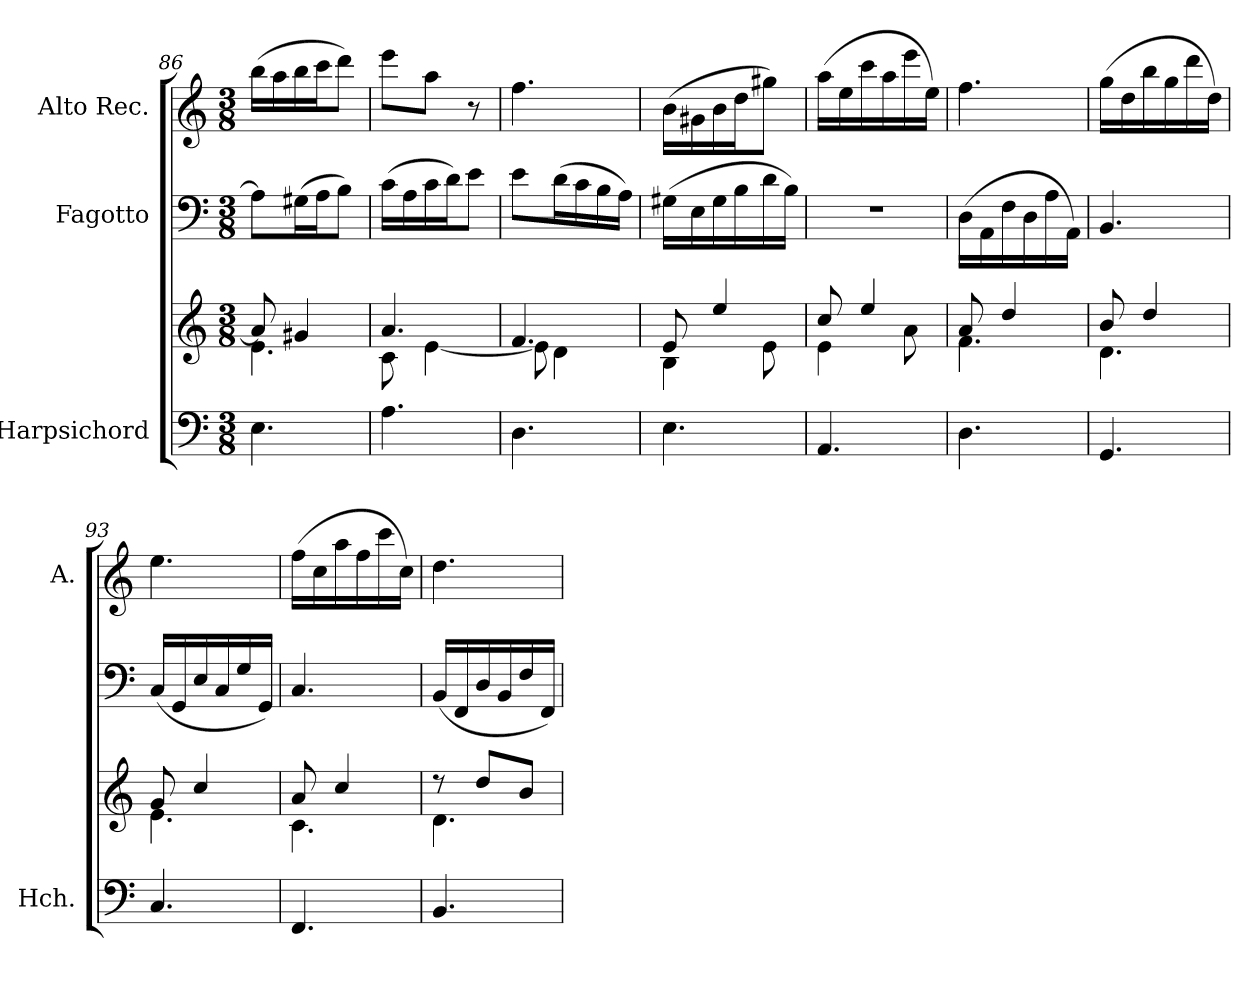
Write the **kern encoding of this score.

**kern	**kern	**kern	**kern
*part3	*part3	*part2	*part1
*staff4	*staff3	*staff2	*staff1
*I"Harpsichord	*	*I"Fagotto	*I"Alto Rec.
*I'Hch.	*	*	*I'A.
*clefF4	*clefG2	*clefF4	*clefG2
*k[]	*k[]	*k[]	*k[]
*M3/8	*M3/8	*M3/8	*M3/8
=86	=86	=86	=86
*	*^	*	*
4.E\	8a/]	4.e\	8A\L]	(>16bb\LL
.	.	.	.	16aa\
.	4g#X/	.	(>16G#X\L	16bb\
.	.	.	16A\J	16ccc\J
.	.	.	8B\J)	8ddd\J)
=87	=87	=87	=87	=87
4.A\	4.a/	8c\	(>16c\LL	8eee\L
.	.	.	16A\	.
.	.	[4e\	16c\	8aa\J
.	.	.	16d\J)	.
.	.	.	8e\J	8r
=88	=88	=88	=88	=88
4.D\	4.f/	8e\]	8e\L	4.ff\
.	.	4d\	(16d\L	.
.	.	.	16c\	.
.	.	.	16B\	.
.	.	.	16A\JJ)	.
=89	=89	=89	=89	=89
4.E\	8e/	4B\	(16G#X\LL	(16b\LL
.	.	.	16E\	16g#X\
.	4ee/	.	16G#\	16b\
.	.	.	16B\	16dd\J
.	.	8e\	16d\	8gg#X\J)
.	.	.	16B\JJ)	.
!!LO:LB:g=z
=90	=90	=90	=90	=90
4.AA/	8cc/	4e\	4.r	(16aa\LL
.	.	.	.	16ee\
.	4ee/	.	.	16ccc\
.	.	.	.	16aa\
.	.	8a\	.	16eee\
.	.	.	.	16ee\JJ)
=91	=91	=91	=91	=91
4.D\	8a/	4.f\	(16D\LL	4.ff\
.	.	.	16AA\	.
.	4dd/	.	16F\	.
.	.	.	16D\	.
.	.	.	16A\	.
.	.	.	16AA\JJ)	.
=92	=92	=92	=92	=92
4.GG/	8b/	4.d\	4.BB/	(16gg\LL
.	.	.	.	16dd\
.	4dd/	.	.	16bb\
.	.	.	.	16gg\
.	.	.	.	16ddd\
.	.	.	.	16dd\JJ)
=93	=93	=93	=93	=93
4.C/	8g/	4.e\	(16C/LL	4.ee\
.	.	.	16GG/	.
.	4cc/	.	16E/	.
.	.	.	16C/	.
.	.	.	16G/	.
.	.	.	16GG/JJ)	.
=94	=94	=94	=94	=94
4.FF/	8a/	4.c\	4.C/	(16ff\LL
.	.	.	.	16cc\
.	4cc/	.	.	16aa\
.	.	.	.	16ff\
.	.	.	.	16ccc\
.	.	.	.	16cc\JJ)
=95	=95	=95	=95	=95
4.BB/	8r	4.d\	(16BB/LL	4.dd\
.	.	.	16FF/	.
.	8dd/L	.	16D/	.
.	.	.	16BB/	.
.	8b/J	.	16F/	.
.	.	.	16FF/JJ)	.
*	*v	*v	*	*
=	=	=	=
*-	*-	*-	*-
